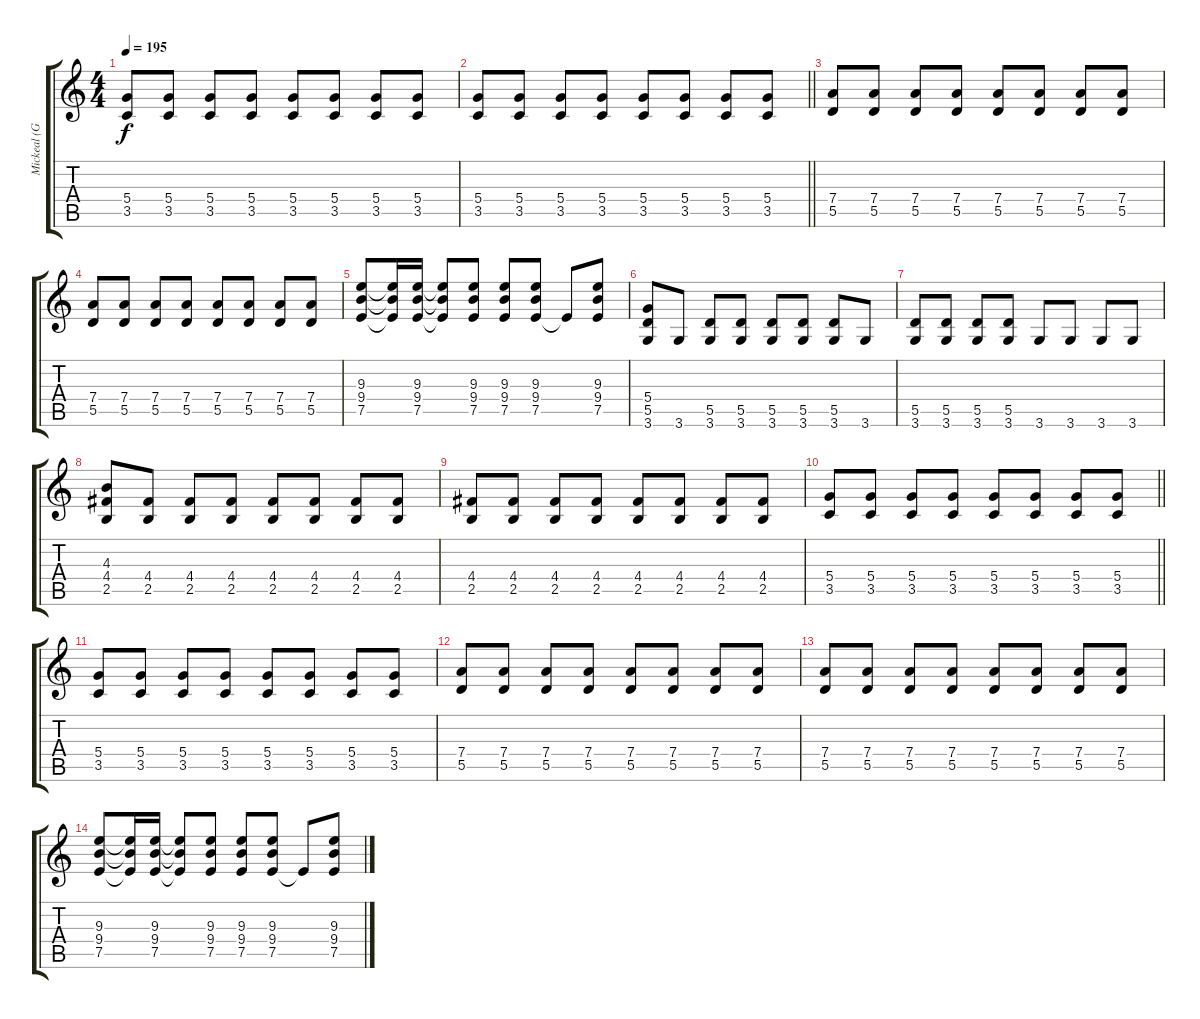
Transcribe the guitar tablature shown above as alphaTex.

\track ("Mickeal (Guitare_01)" "Mickeal (G") {instrument acousticguitarnylon}
\staff {score tabs}
\tuning (E4 B3 G3 D3 A2 E2) {hide}
\ts (4 4)
\tempo 195
\clef g2
\ks c
(5.4 3.5).8{dy f} (5.4 3.5).8 (5.4 3.5).8 (5.4 3.5).8 (5.4 3.5).8 (5.4 3.5).8 (5.4 3.5).8 (5.4 3.5).8 |
\barLineRight lightlight
(5.4 3.5).8 (5.4 3.5).8 (5.4 3.5).8 (5.4 3.5).8 (5.4 3.5).8 (5.4 3.5).8 (5.4 3.5).8 (5.4 3.5).8 |
(7.4 5.5).8 (7.4 5.5).8 (7.4 5.5).8 (7.4 5.5).8 (7.4 5.5).8 (7.4 5.5).8 (7.4 5.5).8 (7.4 5.5).8 |
(7.4 5.5).8 (7.4 5.5).8 (7.4 5.5).8 (7.4 5.5).8 (7.4 5.5).8 (7.4 5.5).8 (7.4 5.5).8 (7.4 5.5).8 |
(9.3 9.4 7.5).8{instrument overdrivenguitar} (9.3{t} 9.4{t} 7.5{t}).16 (9.3 9.4 7.5).16 (9.3{t} 9.4{t} 7.5{t}).8 (9.3 9.4 7.5).8 (9.3 9.4 7.5).8 (9.3 9.4 7.5).8 7.5{t}.8 (9.3 9.4 7.5).8 |
(5.4 5.5 3.6).8 3.6.8 (5.5 3.6).8 (5.5 3.6).8 (5.5 3.6).8 (5.5 3.6).8 (5.5 3.6).8 3.6.8 |
(5.5 3.6).8 (5.5 3.6).8 (5.5 3.6).8 (5.5 3.6).8 3.6.8 3.6.8 3.6.8 3.6.8 |
(4.3 4.4 2.5).8 (4.4 2.5).8 (4.4 2.5).8 (4.4 2.5).8 (4.4 2.5).8 (4.4 2.5).8 (4.4 2.5).8 (4.4 2.5).8 |
(4.4 2.5).8 (4.4 2.5).8 (4.4 2.5).8 (4.4 2.5).8 (4.4 2.5).8 (4.4 2.5).8 (4.4 2.5).8 (4.4 2.5).8 |
\barLineRight lightlight
(5.4 3.5).8 (5.4 3.5).8 (5.4 3.5).8 (5.4 3.5).8 (5.4 3.5).8 (5.4 3.5).8 (5.4 3.5).8 (5.4 3.5).8 |
(5.4 3.5).8 (5.4 3.5).8 (5.4 3.5).8 (5.4 3.5).8 (5.4 3.5).8 (5.4 3.5).8 (5.4 3.5).8 (5.4 3.5).8 |
(7.4 5.5).8 (7.4 5.5).8 (7.4 5.5).8 (7.4 5.5).8 (7.4 5.5).8 (7.4 5.5).8 (7.4 5.5).8 (7.4 5.5).8 |
(7.4 5.5).8 (7.4 5.5).8 (7.4 5.5).8 (7.4 5.5).8 (7.4 5.5).8 (7.4 5.5).8 (7.4 5.5).8 (7.4 5.5).8 |
(9.3 9.4 7.5).8{instrument overdrivenguitar} (9.3{t} 9.4{t} 7.5{t}).16 (9.3 9.4 7.5).16 (9.3{t} 9.4{t} 7.5{t}).8 (9.3 9.4 7.5).8 (9.3 9.4 7.5).8 (9.3 9.4 7.5).8 7.5{t}.8 (9.3 9.4 7.5).8
